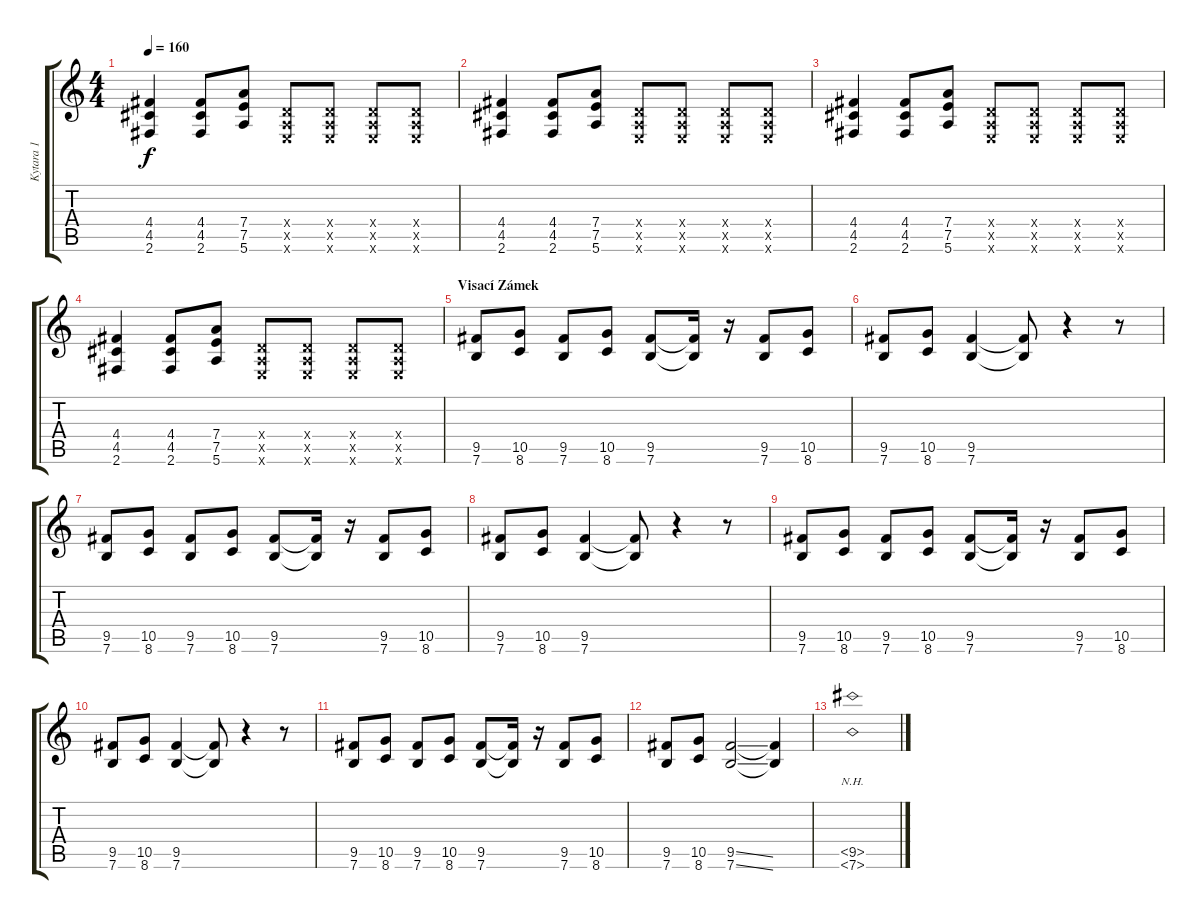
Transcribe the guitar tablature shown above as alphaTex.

\track ("Kytara 1" "Kytara 1") {instrument overdrivenguitar}
\staff {score tabs}
\tuning (E4 B3 G3 D3 A2 E2) {hide}
\ts (4 4)
\tempo 160
\clef g2
\ks c
(4.4 4.5 2.6).4{dy f} (4.4 4.5 2.6).8 (7.4 7.5 5.6).8 (0.4{x} 0.5{x} 0.6{x}).8 (0.4{x} 0.5{x} 0.6{x}).8 (0.4{x} 0.5{x} 0.6{x}).8 (0.4{x} 0.5{x} 0.6{x}).8 |
(4.4 4.5 2.6).4 (4.4 4.5 2.6).8 (7.4 7.5 5.6).8 (0.4{x} 0.5{x} 0.6{x}).8 (0.4{x} 0.5{x} 0.6{x}).8 (0.4{x} 0.5{x} 0.6{x}).8 (0.4{x} 0.5{x} 0.6{x}).8 |
(4.4 4.5 2.6).4 (4.4 4.5 2.6).8 (7.4 7.5 5.6).8 (0.4{x} 0.5{x} 0.6{x}).8 (0.4{x} 0.5{x} 0.6{x}).8 (0.4{x} 0.5{x} 0.6{x}).8 (0.4{x} 0.5{x} 0.6{x}).8 |
(4.4 4.5 2.6).4 (4.4 4.5 2.6).8 (7.4 7.5 5.6).8 (0.4{x} 0.5{x} 0.6{x}).8 (0.4{x} 0.5{x} 0.6{x}).8 (0.4{x} 0.5{x} 0.6{x}).8 (0.4{x} 0.5{x} 0.6{x}).8 |
\section ("" "Visací Zámek")
(9.5 7.6).8 (10.5 8.6).8 (9.5 7.6).8 (10.5 8.6).8 (9.5 7.6).8 (9.5{t} 7.6{t}).16 r.16 (9.5 7.6).8 (10.5 8.6).8 |
(9.5 7.6).8 (10.5 8.6).8 (9.5 7.6).4 (9.5{t} 7.6{t}).8 r.4 r.8 |
(9.5 7.6).8 (10.5 8.6).8 (9.5 7.6).8 (10.5 8.6).8 (9.5 7.6).8 (9.5{t} 7.6{t}).16 r.16 (9.5 7.6).8 (10.5 8.6).8 |
(9.5 7.6).8 (10.5 8.6).8 (9.5 7.6).4 (9.5{t} 7.6{t}).8 r.4 r.8 |
(9.5 7.6).8 (10.5 8.6).8 (9.5 7.6).8 (10.5 8.6).8 (9.5 7.6).8 (9.5{t} 7.6{t}).16 r.16 (9.5 7.6).8 (10.5 8.6).8 |
(9.5 7.6).8 (10.5 8.6).8 (9.5 7.6).4 (9.5{t} 7.6{t}).8 r.4 r.8 |
(9.5 7.6).8 (10.5 8.6).8 (9.5 7.6).8 (10.5 8.6).8 (9.5 7.6).8 (9.5{t} 7.6{t}).16 r.16 (9.5 7.6).8 (10.5 8.6).8 |
(9.5 7.6).8 (10.5 8.6).8 (9.5{ss} 7.6{ss}).2 (9.5{t} 7.6{t}).4 |
(9.5{nh} 7.6{nh}).1
